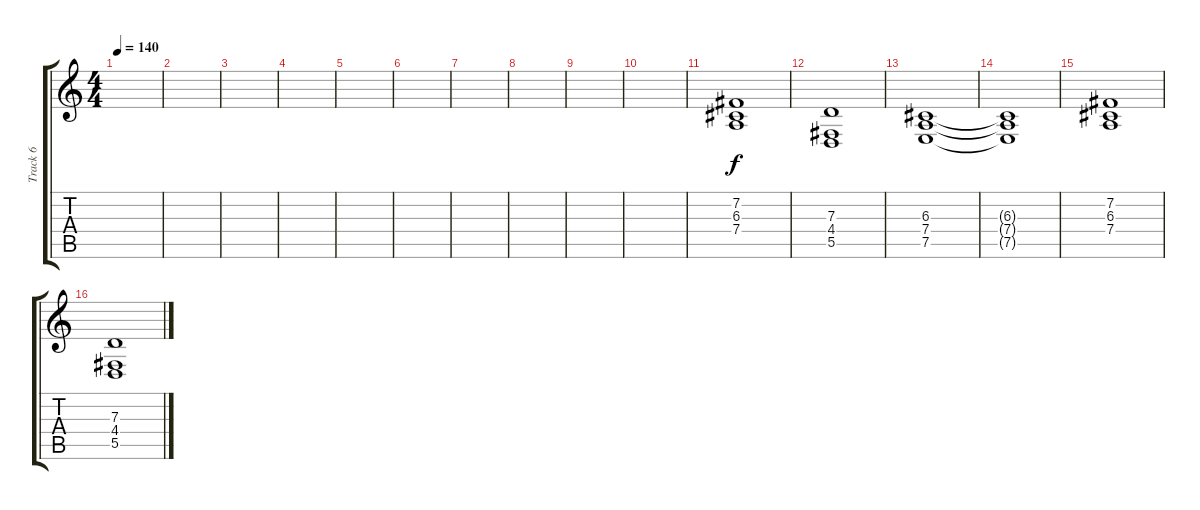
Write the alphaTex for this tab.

\track ("Track 6" "Track 6") {instrument stringensemble1}
\staff {score tabs}
\tuning (E4 B3 G3 D3 A2 E2) {hide}
\ts (4 4)
\tempo 140
\clef g2
\ks c
|
|
|
|
|
|
|
|
|
|
(7.2 6.3 7.4).1 |
(7.3 4.4 5.5).1 |
(6.3 7.4 7.5).1 |
(6.3{t} 7.4{t} 7.5{t}).1 |
(7.2 6.3 7.4).1 |
(7.3 4.4 5.5).1
